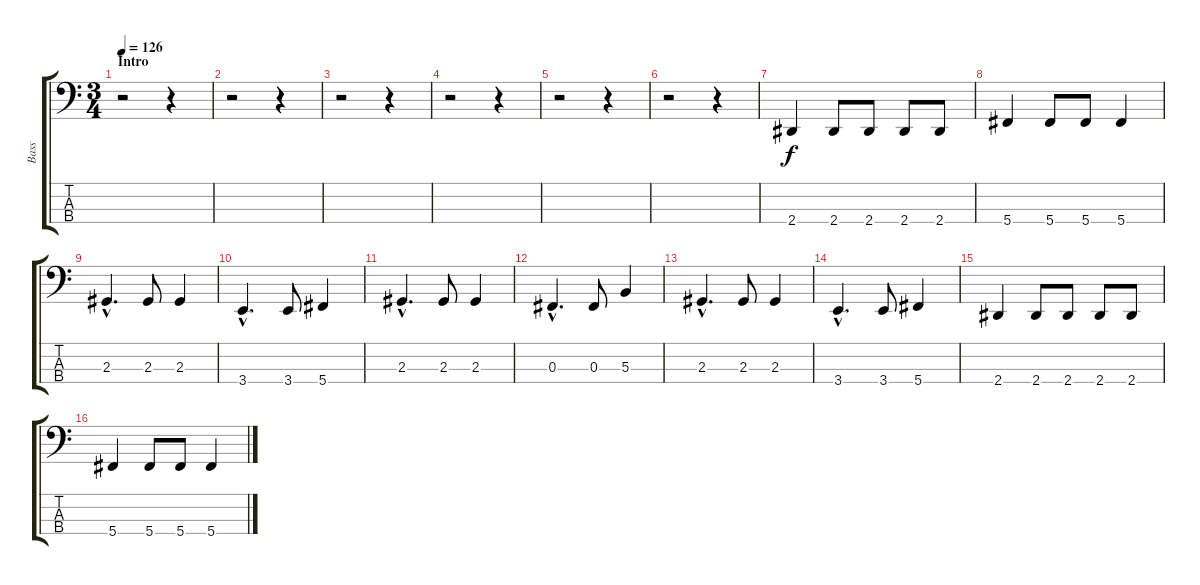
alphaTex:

\track ("Bass" "Bass") {instrument electricbasspick}
\staff {score tabs}
\tuning (E2 B1 Gb1 Db1) {hide}
\ts (3 4)
\section ("" "Intro")
\tempo 126
\clef f4
\ks c
r.2{dy f instrument electricbasspick} r.4 |
r.2 r.4 |
r.2 r.4 |
r.2 r.4 |
r.2 r.4 |
r.2 r.4 |
2.4.4 2.4.8 2.4.8 2.4.8 2.4.8 |
5.4.4 5.4.8 5.4.8 5.4.4 |
2.3{hac}.4{d} 2.3.8 2.3.4 |
3.4{hac}.4{d} 3.4.8 5.4.4 |
2.3{hac}.4{d} 2.3.8 2.3.4 |
0.3{hac}.4{d} 0.3.8 5.3.4 |
2.3{hac}.4{d} 2.3.8 2.3.4 |
3.4{hac}.4{d} 3.4.8 5.4.4 |
2.4.4 2.4.8 2.4.8 2.4.8 2.4.8 |
5.4.4 5.4.8 5.4.8 5.4.4
